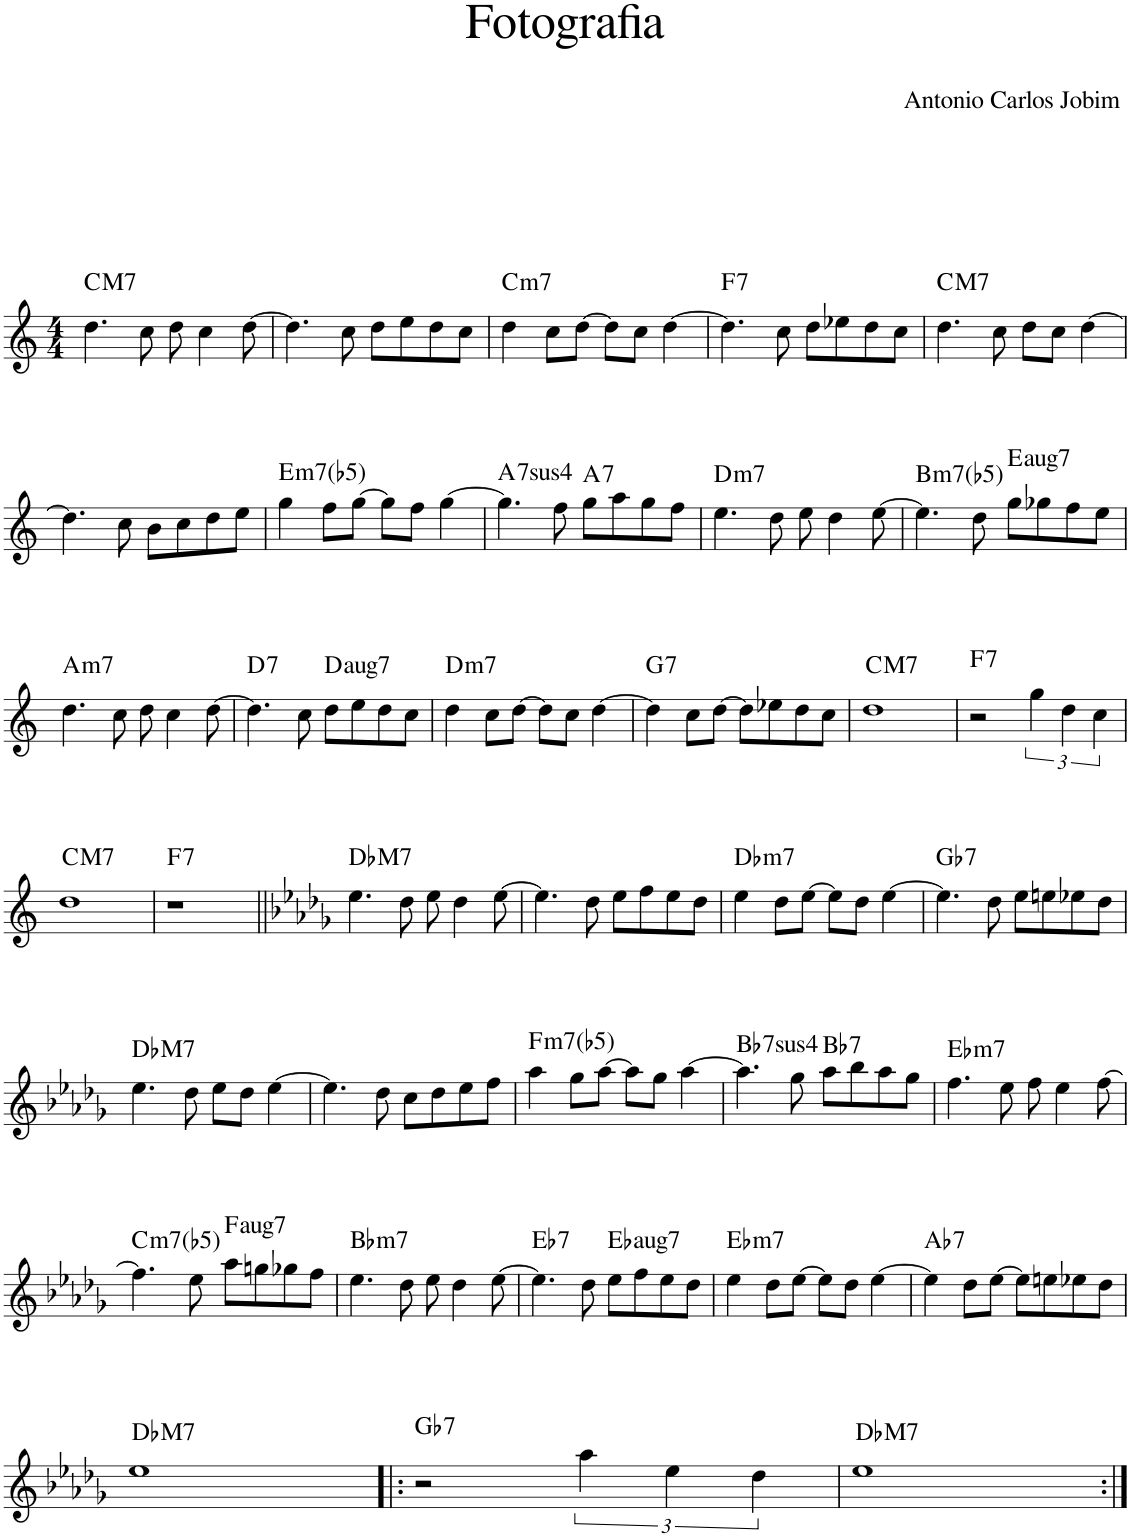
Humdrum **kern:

**kern	**harte
*part1	*part1
*staff1	*
*I"Piano	*
*I'Pno.	*
*clefG2	*
*k[]	*
*M4/4	*
=1	=1
!	!LO:H:kt=M7
4.dd\	C:maj7
8cc\	.
8dd\	.
4cc\	.
[8dd\	.
=2	=2
4.dd\]	.
8cc\	.
8dd\L	.
8ee\	.
8dd\	.
8cc\J	.
=3	=3
!	!LO:H:kt=m7
4dd\	C:min7
8cc\L	.
[8dd\J	.
8dd\L]	.
8cc\J	.
[4dd\	.
=4	=4
!	!LO:H:kt=7
4.dd\]	F:7
8cc\	.
8dd\L	.
8ee-X\	.
8dd\	.
8cc\J	.
=5	=5
!	!LO:H:kt=M7
4.dd\	C:maj7
8cc\	.
8dd\L	.
8cc\J	.
[4dd\	.
!!LO:LB:g=z
=6	=6
4.dd\]	.
8cc\	.
8b\L	.
8cc\	.
8dd\	.
8ee\J	.
=7	=7
!	!LO:H:kt=m7(b5)
4gg\	E:hdim7
8ff\L	.
[8gg\J	.
8gg\L]	.
8ff\J	.
[4gg\	.
=8	=8
!	!LO:H:kt=74
4.gg\]	A:sus4(7)
8ff\	.
!	!LO:H:kt=7
8gg\L	A:7
8aa\	.
8gg\	.
8ff\J	.
=9	=9
!	!LO:H:kt=m7
4.ee\	D:min7
8dd\	.
8ee\	.
4dd\	.
[8ee\	.
=10	=10
!	!LO:H:kt=m7(b5)
4.ee\]	B:hdim7
8dd\	.
!	!LO:H:kt=aug7
8gg\L	E:aug(b7)
8gg-X\	.
8ff\	.
8ee\J	.
!!LO:LB:g=z
=11	=11
!	!LO:H:kt=m7
4.dd\	A:min7
8cc\	.
8dd\	.
4cc\	.
[8dd\	.
=12	=12
!	!LO:H:kt=7
4.dd\]	D:7
8cc\	.
!	!LO:H:kt=aug7
8dd\L	D:aug(b7)
8ee\	.
8dd\	.
8cc\J	.
=13	=13
!	!LO:H:kt=m7
4dd\	D:min7
8cc\L	.
[8dd\J	.
8dd\L]	.
8cc\J	.
[4dd\	.
=14	=14
!	!LO:H:kt=7
4dd\]	G:7
8cc\L	.
[8dd\J	.
8dd\L]	.
8ee-X\	.
8dd\	.
8cc\J	.
=15	=15
!	!LO:H:kt=M7
1dd	C:maj7
=16	=16
!	!LO:H:kt=7
2r	F:7
6gg\	.
6dd\	.
6cc\	.
!!LO:LB:g=z
=17	=17
!	!LO:H:kt=M7
1dd	C:maj7
=18	=18
!	!LO:H:kt=7
1r	F:7
=19||	=19||
*k[b-e-a-d-g-]	*
!	!LO:H:kt=M7
4.ee-\	Db:maj7
8dd-\	.
8ee-\	.
4dd-\	.
[8ee-\	.
=20	=20
4.ee-\]	.
8dd-\	.
8ee-\L	.
8ff\	.
8ee-\	.
8dd-\J	.
=21	=21
!	!LO:H:kt=m7
4ee-\	Db:min7
8dd-\L	.
[8ee-\J	.
8ee-\L]	.
8dd-\J	.
[4ee-\	.
=22	=22
!	!LO:H:kt=7
4.ee-\]	Gb:7
8dd-\	.
8ee-\L	.
8een\	.
8ee-X\	.
8dd-\J	.
!!LO:LB:g=z
=23	=23
!	!LO:H:kt=M7
4.ee-\	Db:maj7
8dd-\	.
8ee-\L	.
8dd-\J	.
[4ee-\	.
=24	=24
4.ee-\]	.
8dd-\	.
8cc\L	.
8dd-\	.
8ee-\	.
8ff\J	.
=25	=25
!	!LO:H:kt=m7(b5)
4aa-\	F:hdim7
8gg-\L	.
[8aa-\J	.
8aa-\L]	.
8gg-\J	.
[4aa-\	.
=26	=26
!	!LO:H:kt=74
4.aa-\]	Bb:sus4(7)
8gg-\	.
!	!LO:H:kt=7
8aa-\L	Bb:7
8bb-\	.
8aa-\	.
8gg-\J	.
=27	=27
!	!LO:H:kt=m7
4.ff\	Eb:min7
8ee-\	.
8ff\	.
4ee-\	.
[8ff\	.
!!LO:LB:g=z
=28	=28
!	!LO:H:kt=m7(b5)
4.ff\]	C:hdim7
8ee-\	.
!	!LO:H:kt=aug7
8aa-\L	F:aug(b7)
8ggn\	.
8gg-X\	.
8ff\J	.
=29	=29
!	!LO:H:kt=m7
4.ee-\	Bb:min7
8dd-\	.
8ee-\	.
4dd-\	.
[8ee-\	.
=30	=30
!	!LO:H:kt=7
4.ee-\]	Eb:7
8dd-\	.
!	!LO:H:kt=aug7
8ee-\L	Eb:aug(b7)
8ff\	.
8ee-\	.
8dd-\J	.
=31	=31
!	!LO:H:kt=m7
4ee-\	Eb:min7
8dd-\L	.
[8ee-\J	.
8ee-\L]	.
8dd-\J	.
[4ee-\	.
=32	=32
!	!LO:H:kt=7
4ee-\]	Ab:7
8dd-\L	.
[8ee-\J	.
8ee-\L]	.
8een\	.
8ee-X\	.
8dd-\J	.
!!LO:LB:g=z
=33	=33
!	!LO:H:kt=M7
1ee-	Db:maj7
=34!|:	=34!|:
!	!LO:H:kt=7
2r	Gb:7
6aa-\	.
6ee-\	.
6dd-\	.
=35	=35
!	!LO:H:kt=M7
1ee-	Db:maj7
=:|!	=:|!
*-	*-
